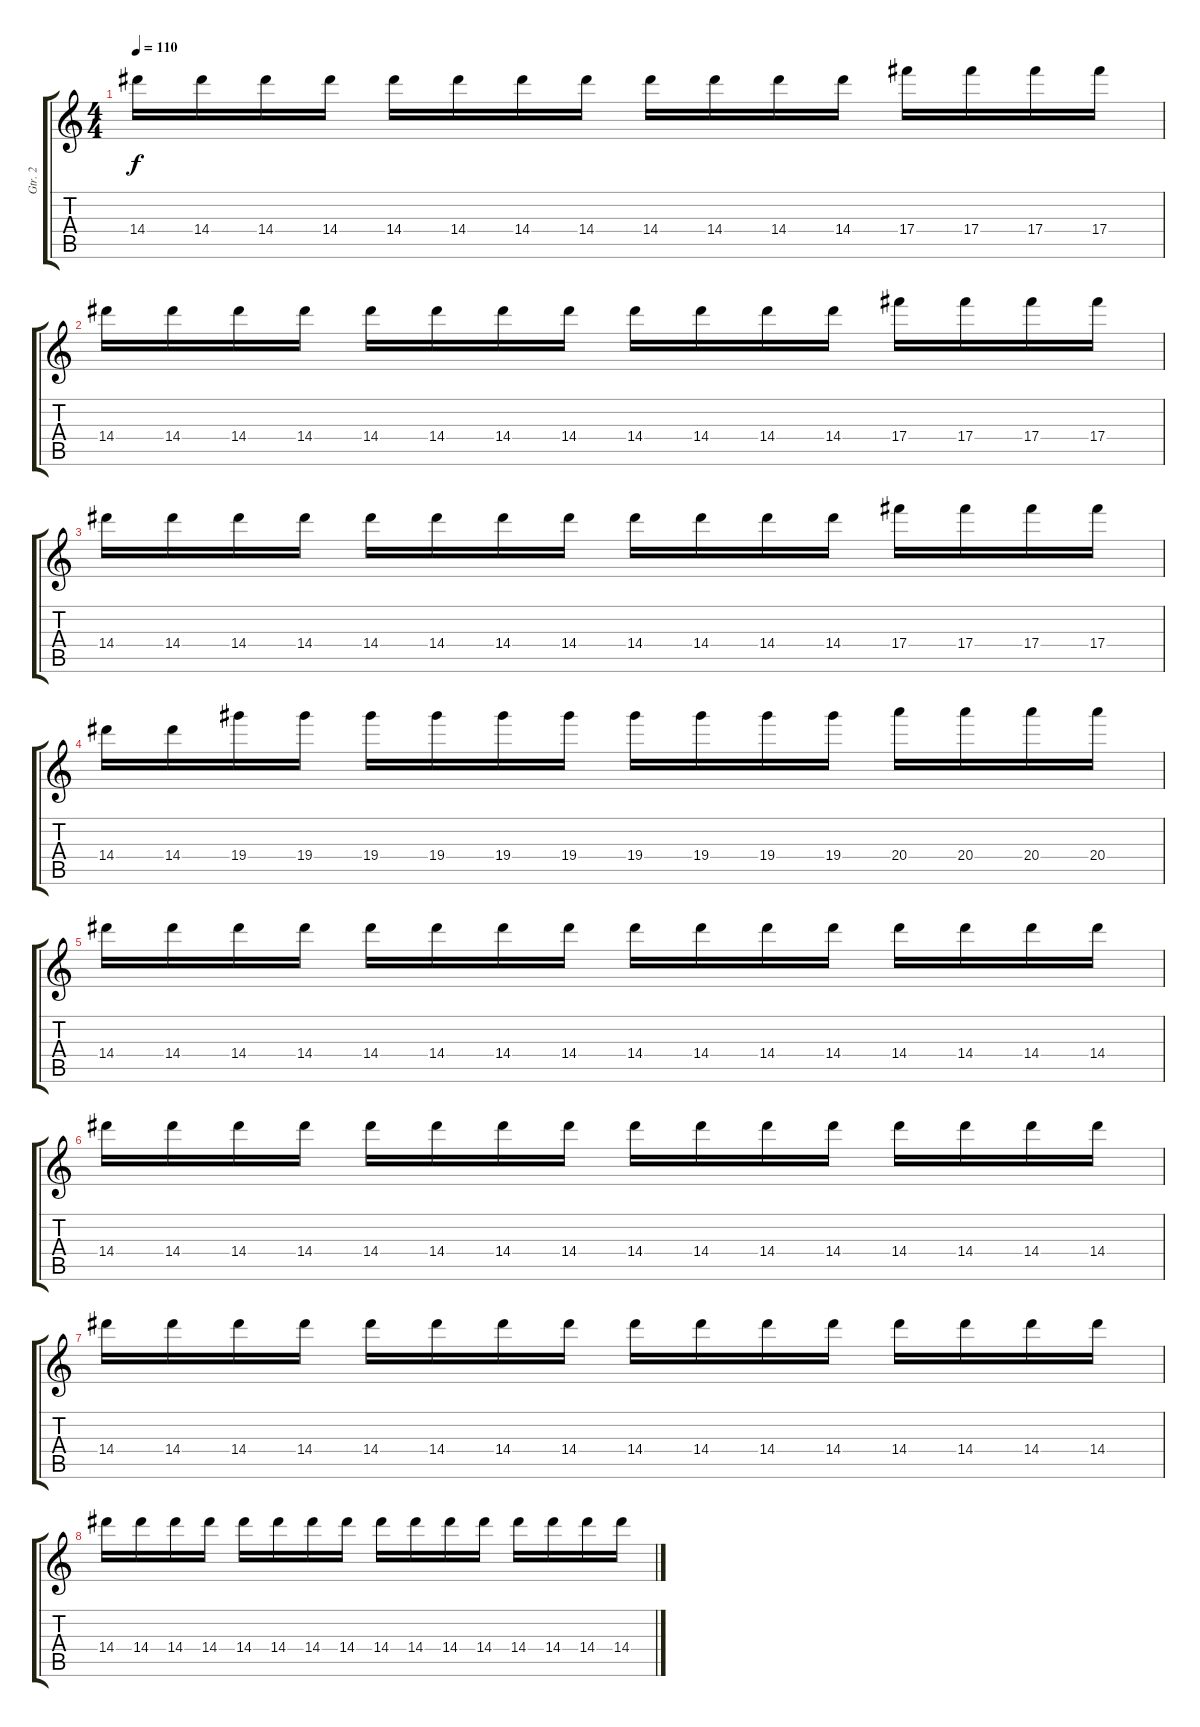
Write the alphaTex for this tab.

\track ("Gtr. 2" "Gtr. 2") {instrument overdrivenguitar}
\staff {score tabs}
\tuning (Eb5 Bb4 Gb4 Db4 Ab3 Eb3) {hide}
\ts (4 4)
\tempo 110
\clef g2
\ks c
14.4.16{dy f} 14.4.16 14.4.16 14.4.16 14.4.16 14.4.16 14.4.16 14.4.16 14.4.16 14.4.16 14.4.16 14.4.16 17.4.16 17.4.16 17.4.16 17.4.16 |
14.4.16 14.4.16 14.4.16 14.4.16 14.4.16 14.4.16 14.4.16 14.4.16 14.4.16 14.4.16 14.4.16 14.4.16 17.4.16 17.4.16 17.4.16 17.4.16 |
14.4.16 14.4.16 14.4.16 14.4.16 14.4.16 14.4.16 14.4.16 14.4.16 14.4.16 14.4.16 14.4.16 14.4.16 17.4.16 17.4.16 17.4.16 17.4.16 |
14.4.16 14.4.16 19.4.16 19.4.16 19.4.16 19.4.16 19.4.16 19.4.16 19.4.16 19.4.16 19.4.16 19.4.16 20.4.16 20.4.16 20.4.16 20.4.16 |
14.4.16 14.4.16 14.4.16 14.4.16 14.4.16 14.4.16 14.4.16 14.4.16 14.4.16 14.4.16 14.4.16 14.4.16 14.4.16 14.4.16 14.4.16 14.4.16 |
14.4.16 14.4.16 14.4.16 14.4.16 14.4.16 14.4.16 14.4.16 14.4.16 14.4.16 14.4.16 14.4.16 14.4.16 14.4.16 14.4.16 14.4.16 14.4.16 |
14.4.16 14.4.16 14.4.16 14.4.16 14.4.16 14.4.16 14.4.16 14.4.16 14.4.16 14.4.16 14.4.16 14.4.16 14.4.16 14.4.16 14.4.16 14.4.16 |
14.4.16 14.4.16 14.4.16 14.4.16 14.4.16 14.4.16 14.4.16 14.4.16 14.4.16 14.4.16 14.4.16 14.4.16 14.4.16 14.4.16 14.4.16 14.4.16
